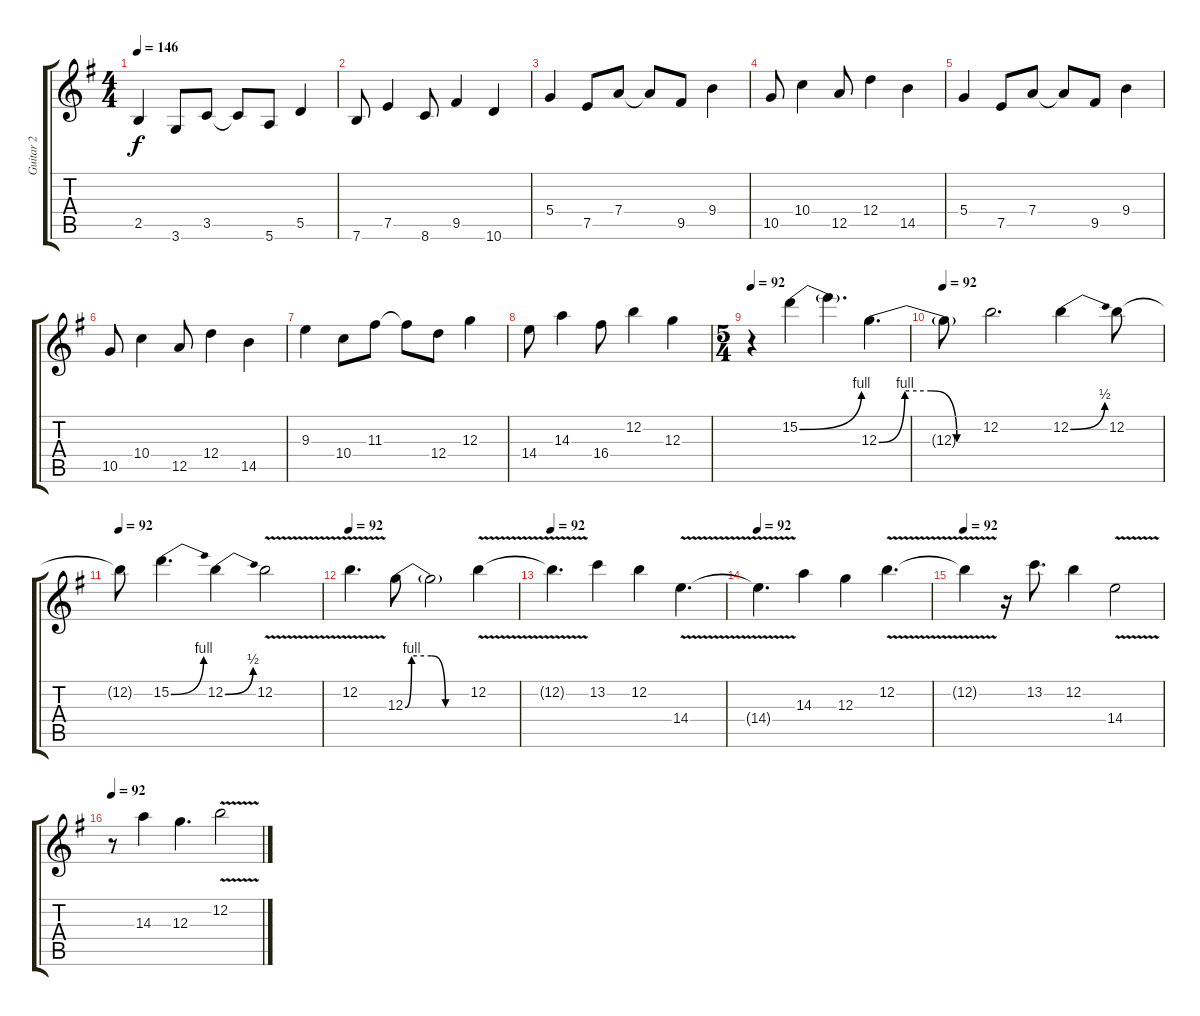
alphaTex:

\track ("Guitar 2" "Guitar 2") {instrument overdrivenguitar}
\staff {score tabs}
\tuning (E4 B3 G3 D3 A2 E2) {hide}
\ts (4 4)
\tempo 146
\clef g2
\ks g
2.5.4{dy f} 3.6.8 3.5.8 3.5{t}.8 5.6.8 5.5.4 |
7.6.8 7.5.4 8.6.8 9.5.4 10.6.4 |
5.4.4 7.5.8 7.4.8 7.4{t}.8 9.5.8 9.4.4 |
10.5.8 10.4.4 12.5.8 12.4.4 14.5.4 |
5.4.4 7.5.8 7.4.8 7.4{t}.8 9.5.8 9.4.4 |
10.5.8 10.4.4 12.5.8 12.4.4 14.5.4 |
9.3.4 10.4.8 11.3.8 11.3{t}.8 12.4.8 12.3.4 |
14.4.8 14.3.4 16.4.8 12.2.4 12.3.4 |
\ts (5 4)
\tempo 92
r.4 15.2{be (bend 0 0 60 4)}.4 15.2{t}.4{d} 12.3{be (custom 0 0 15 4 30 4 45 0 60 0)}.4{d} |
\tempo 92
12.3{t}.8 12.2.2{d balance 9} 12.2{be (bend 0 0 60 2)}.4 12.2.8 |
\tempo 92
12.2{t}.8 15.2{be (bend 0 0 60 4)}.4{d balance 11} 12.2{be (bend 0 0 60 2)}.4 12.2{v}.2 |
\tempo 92
12.2{v}.4{d} 12.3{be (custom 0 0 6 4 24 4 37 0 60 0)}.8 12.3{t}.2 12.2{v}.4 |
\tempo 92
12.2{t}.4{d balance 16} 13.2.4 12.2.4 14.4{v}.4{d} |
\tempo 92
14.4{t}.4{d} 14.3.4 12.3.4 12.2{v}.4{d} |
\tempo 92
12.2{t}.4 r.16 13.2.8{d balance 11} 12.2.4 14.4{v}.2 |
\tempo 92
r.8 14.3.4 12.3.4{d} 12.2{v}.2
